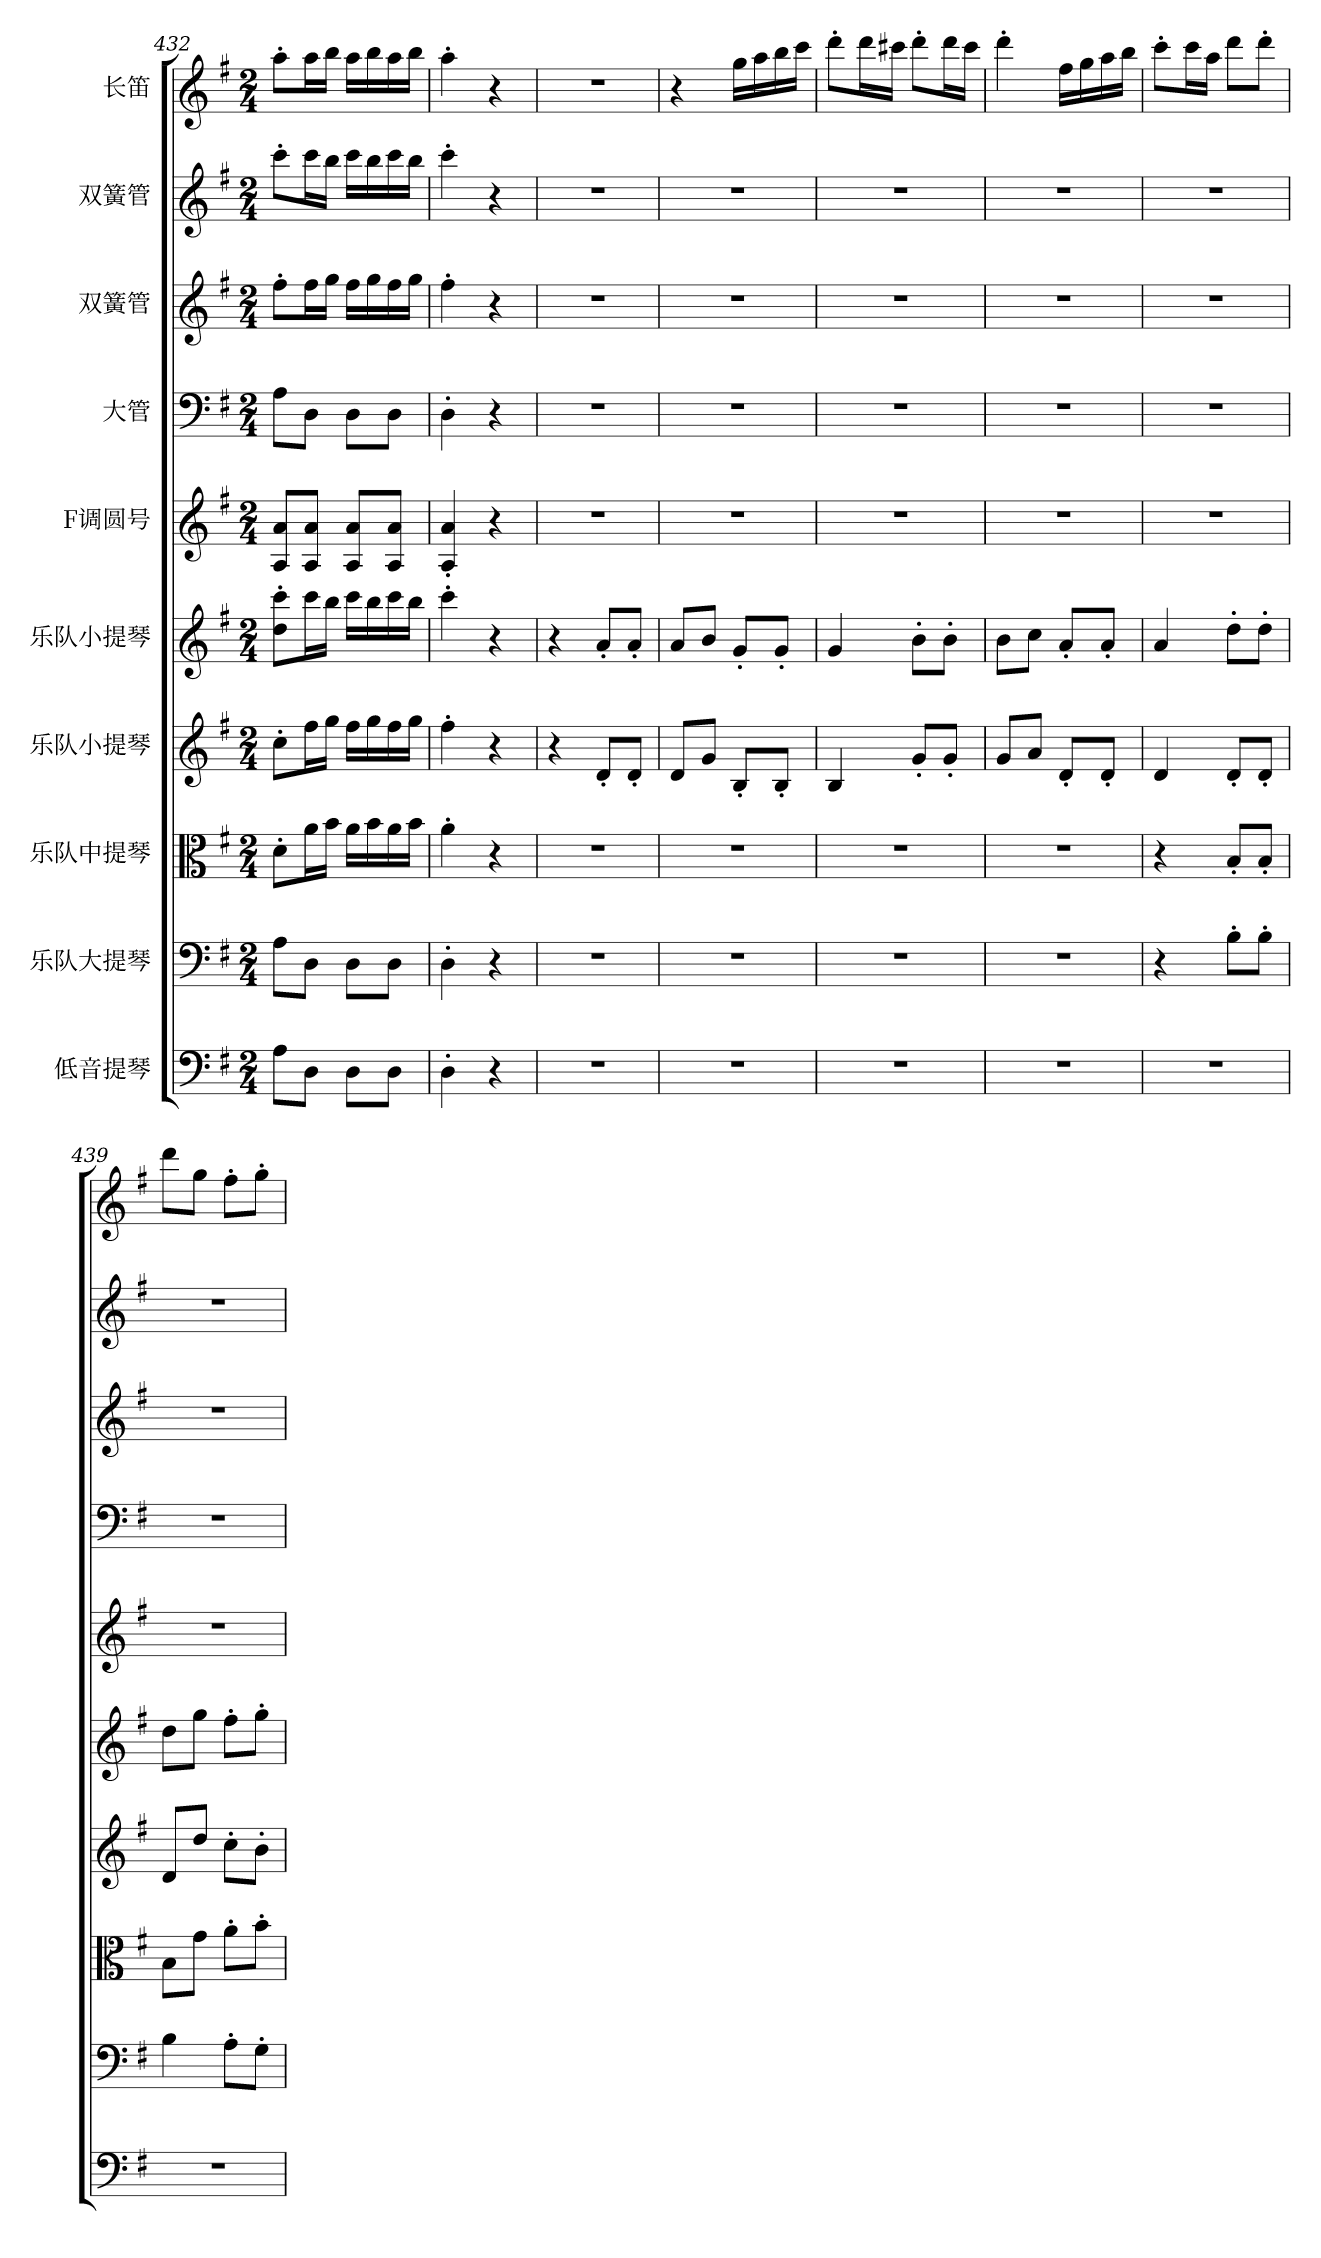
**kern	**kern	**kern	**kern	**kern	**kern	**kern	**kern	**kern	**kern
*part10	*part9	*part8	*part7	*part6	*part5	*part4	*part3	*part2	*part1
*staff10	*staff9	*staff8	*staff7	*staff6	*staff5	*staff4	*staff3	*staff2	*staff1
*I"低音提琴	*I"乐队大提琴	*I"乐队中提琴	*I"乐队小提琴	*I"乐队小提琴	*I"F调圆号	*I"大管	*I"双簧管	*I"双簧管	*I"长笛
*clefF4	*clefF4	*clefC3	*clefG2	*clefG2	*clefG2	*clefF4	*clefG2	*clefG2	*clefG2
*ITrd7c12	*	*	*	*	*ITrd4c7	*	*	*	*
*k[f#]	*k[f#]	*k[f#]	*k[f#]	*k[f#]	*k[]	*k[f#]	*k[f#]	*k[f#]	*k[f#]
*M2/4	*M2/4	*M2/4	*M2/4	*M2/4	*M2/4	*M2/4	*M2/4	*M2/4	*M2/4
=432	=432	=432	=432	=432	=432	=432	=432	=432	=432
8AA\L	8A\L	8d'\L	8cc'\L	8dd\' 8ccc\'L	8D/ 8d/L	8A\L	8ff#'\L	8ccc'\L	8aa'\L
8DD\J	8D\J	16a\L	16ff#\L	16ccc\L	8D/ 8d/J	8D\J	16ff#\L	16ccc\L	16aa\L
.	.	16b\JJ	16gg\JJ	16bb\JJ	.	.	16gg\JJ	16bb\JJ	16bb\JJ
8DD\L	8D\L	16a\LL	16ff#\LL	16ccc\LL	8D/ 8d/L	8D\L	16ff#\LL	16ccc\LL	16aa\LL
.	.	16b\	16gg\	16bb\	.	.	16gg\	16bb\	16bb\
8DD\J	8D\J	16a\	16ff#\	16ccc\	8D/ 8d/J	8D\J	16ff#\	16ccc\	16aa\
.	.	16b\JJ	16gg\JJ	16bb\JJ	.	.	16gg\JJ	16bb\JJ	16bb\JJ
=433	=433	=433	=433	=433	=433	=433	=433	=433	=433
4DD'\	4D'\	4a'\	4ff#'\	4ccc'\	4D/' 4d/'	4D'\	4ff#'\	4ccc'\	4aa'\
4r	4r	4r	4r	4r	4r	4r	4r	4r	4r
=434	=434	=434	=434	=434	=434	=434	=434	=434	=434
2r	2r	2r	4r	4r	2r	2r	2r	2r	2r
.	.	.	8d'/L	8a'/L	.	.	.	.	.
.	.	.	8d'/J	8a'/J	.	.	.	.	.
=435	=435	=435	=435	=435	=435	=435	=435	=435	=435
2r	2r	2r	8d/L	8a/L	2r	2r	2r	2r	4r
.	.	.	8g/J	8b/J	.	.	.	.	.
.	.	.	8B'/L	8g'/L	.	.	.	.	16gg\LL
.	.	.	.	.	.	.	.	.	16aa\
.	.	.	8B'/J	8g'/J	.	.	.	.	16bb\
.	.	.	.	.	.	.	.	.	16ccc\JJ
!!LO:PB:g=z
=436	=436	=436	=436	=436	=436	=436	=436	=436	=436
2r	2r	2r	4B/	4g/	2r	2r	2r	2r	8ddd'\L
.	.	.	.	.	.	.	.	.	16ddd\L
.	.	.	.	.	.	.	.	.	16ccc#X\JJ
.	.	.	8g'/L	8b'\L	.	.	.	.	8ddd'\L
.	.	.	8g'/J	8b'\J	.	.	.	.	16ddd\L
.	.	.	.	.	.	.	.	.	16ccc#\JJ
=437	=437	=437	=437	=437	=437	=437	=437	=437	=437
2r	2r	2r	8g/L	8b\L	2r	2r	2r	2r	4ddd'\
.	.	.	8a/J	8cc\J	.	.	.	.	.
.	.	.	8d'/L	8a'/L	.	.	.	.	16ff#\LL
.	.	.	.	.	.	.	.	.	16gg\
.	.	.	8d'/J	8a'/J	.	.	.	.	16aa\
.	.	.	.	.	.	.	.	.	16bb\JJ
=438	=438	=438	=438	=438	=438	=438	=438	=438	=438
2r	4r	4r	4d/	4a/	2r	2r	2r	2r	8ccc'\L
.	.	.	.	.	.	.	.	.	16ccc\L
.	.	.	.	.	.	.	.	.	16aa\JJ
.	8B'\L	8B'/L	8d'/L	8dd'\L	.	.	.	.	8ddd\L
.	8B'\J	8B'/J	8d'/J	8dd'\J	.	.	.	.	8ddd'\J
=439	=439	=439	=439	=439	=439	=439	=439	=439	=439
2r	4B\	8B\L	8d/L	8dd\L	2r	2r	2r	2r	8ddd\L
.	.	8g\J	8dd/J	8gg\J	.	.	.	.	8gg\J
.	8A'\L	8a'\L	8cc'\L	8ff#'\L	.	.	.	.	8ff#'\L
.	8G'\J	8b'\J	8b'\J	8gg'\J	.	.	.	.	8gg'\J
=	=	=	=	=	=	=	=	=	=
*-	*-	*-	*-	*-	*-	*-	*-	*-	*-
